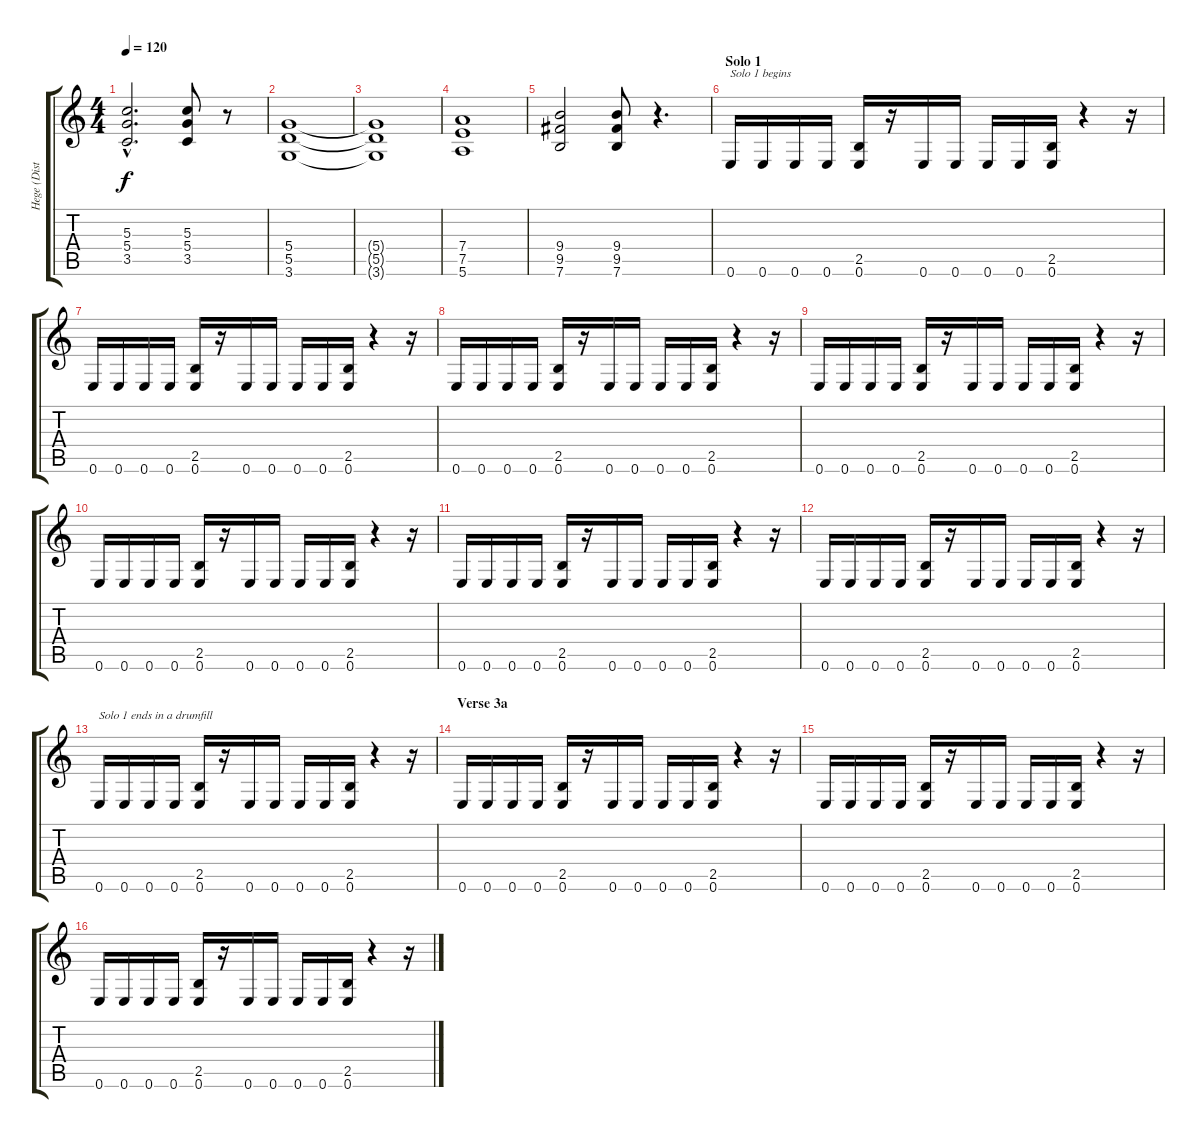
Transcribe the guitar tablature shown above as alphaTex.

\track ("Hege (Distortion)" "Hege (Dist") {instrument distortionguitar}
\staff {score tabs}
\tuning (E4 B3 G3 D3 A2 E2) {hide}
\ts (4 4)
\tempo 120
\clef g2
\ks c
(5.3{hac t} 5.4{hac t} 3.5{hac t}).2{d dy f} (5.3 5.4 3.5).8 r.8 |
(5.4 5.5 3.6).1 |
(5.4{t} 5.5{t} 3.6{t}).1 |
(7.4 7.5 5.6).1 |
(9.4 9.5 7.6).2 (9.4 9.5 7.6).8 r.4{d} |
\section ("" "Solo 1")
0.6.16{txt "Solo 1 begins"} 0.6.16 0.6.16 0.6.16 (2.5 0.6).16 r.16 0.6.16 0.6.16 0.6.16 0.6.16 (2.5 0.6).16 r.4 r.16 |
0.6.16 0.6.16 0.6.16 0.6.16 (2.5 0.6).16 r.16 0.6.16 0.6.16 0.6.16 0.6.16 (2.5 0.6).16 r.4 r.16 |
0.6.16 0.6.16 0.6.16 0.6.16 (2.5 0.6).16 r.16 0.6.16 0.6.16 0.6.16 0.6.16 (2.5 0.6).16 r.4 r.16 |
0.6.16 0.6.16 0.6.16 0.6.16 (2.5 0.6).16 r.16 0.6.16 0.6.16 0.6.16 0.6.16 (2.5 0.6).16 r.4 r.16 |
0.6.16 0.6.16 0.6.16 0.6.16 (2.5 0.6).16 r.16 0.6.16 0.6.16 0.6.16 0.6.16 (2.5 0.6).16 r.4 r.16 |
0.6.16 0.6.16 0.6.16 0.6.16 (2.5 0.6).16 r.16 0.6.16 0.6.16 0.6.16 0.6.16 (2.5 0.6).16 r.4 r.16 |
0.6.16 0.6.16 0.6.16 0.6.16 (2.5 0.6).16 r.16 0.6.16 0.6.16 0.6.16 0.6.16 (2.5 0.6).16 r.4 r.16 |
0.6.16{txt "Solo 1 ends in a drumfill"} 0.6.16 0.6.16 0.6.16 (2.5 0.6).16 r.16 0.6.16 0.6.16 0.6.16 0.6.16 (2.5 0.6).16 r.4 r.16 |
\section ("" "Verse 3a")
0.6.16 0.6.16 0.6.16 0.6.16 (2.5 0.6).16 r.16 0.6.16 0.6.16 0.6.16 0.6.16 (2.5 0.6).16 r.4 r.16 |
0.6.16 0.6.16 0.6.16 0.6.16 (2.5 0.6).16 r.16 0.6.16 0.6.16 0.6.16 0.6.16 (2.5 0.6).16 r.4 r.16 |
0.6.16 0.6.16 0.6.16 0.6.16 (2.5 0.6).16 r.16 0.6.16 0.6.16 0.6.16 0.6.16 (2.5 0.6).16 r.4 r.16
